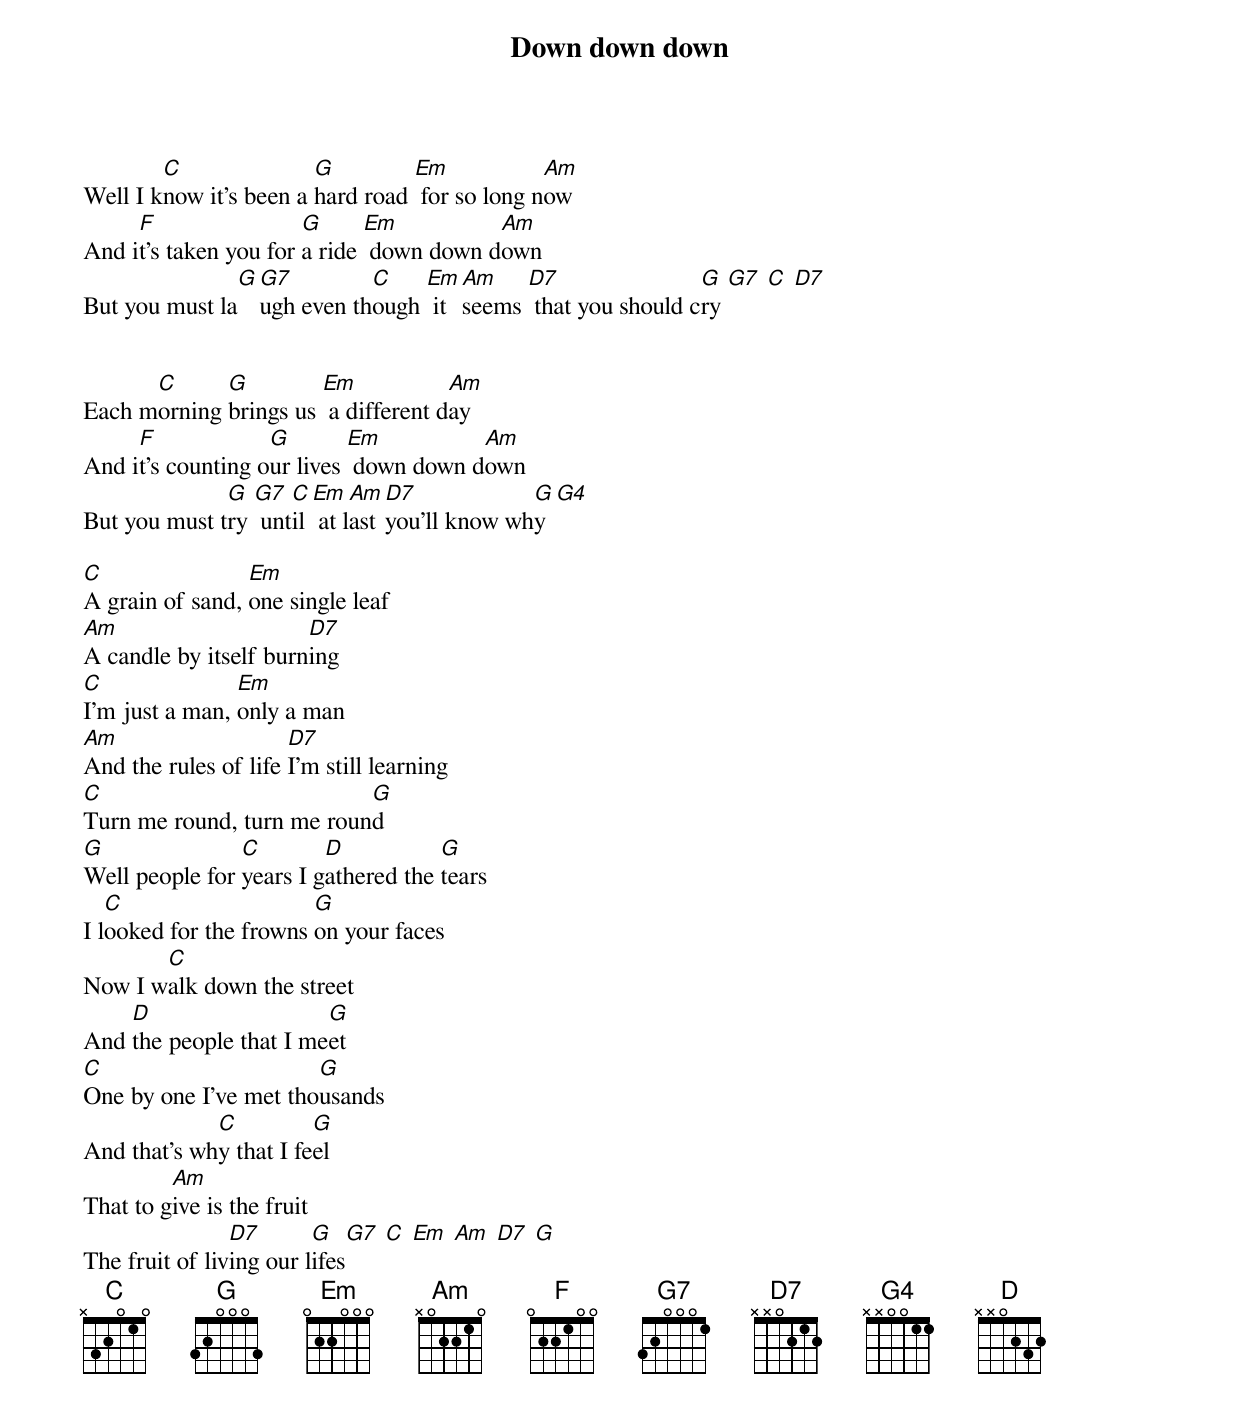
{title: Down down down}
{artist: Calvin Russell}
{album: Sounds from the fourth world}
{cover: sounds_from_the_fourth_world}
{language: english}
{columns: 1}
{define: C frets X 3 2 0 1 0}
{define: G frets 3 2 0 0 0 3}
{define: Em frets 0 2 2 0 0 0}
{define: Am frets X 0 2 2 1 0}
{define: F base-fret 1 frets 0 2 2 1 0 0}
{define: G7 frets 3 2 0 0 0 1 special}
{define: D7 frets X X 0 2 1 2 special}
{define: D frets X X 0 2 3 2}
{define: G4 frets X X 0 0 1 3 special}

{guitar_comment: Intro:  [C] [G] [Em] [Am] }


Well I k[C]now it's been a [G]hard road [Em] for so long n[Am]ow
And i[F]t's taken you for [G]a ride [Em] down down d[Am]own
But you must la[G][G7]ugh even th[C]ough [Em] it [Am]seems [D7] that you should c[G]ry [G7] [C] [D7]


Each m[C]orning [G]brings us [Em] a different d[Am]ay
And i[F]t's counting o[G]ur lives [Em] down down d[Am]own
But you must t[G]ry [G7] unt[C]il [Em] at l[Am]ast [D7]you'll know wh[G]y [G4]

[C]A grain of sand, [Em]one single leaf
[Am]A candle by itself burn[D7]ing
[C]I'm just a man, [Em]only a man
[Am]And the rules of life [D7]I'm still learning
[C]Turn me round, turn me roun[G]d
[G]Well people for [C]years I g[D]athered the [G]tears
I l[C]ooked for the frowns [G]on your faces
Now I w[C]alk down the street
And [D]the people that I me[G]et
[C]One by one I've met tho[G]usands
And that's wh[C]y that I fe[G]el
That to g[Am]ive is the fruit
The fruit of liv[D7]ing our l[G]ifes[G7] [C] [Em] [Am] [D7] [G]
